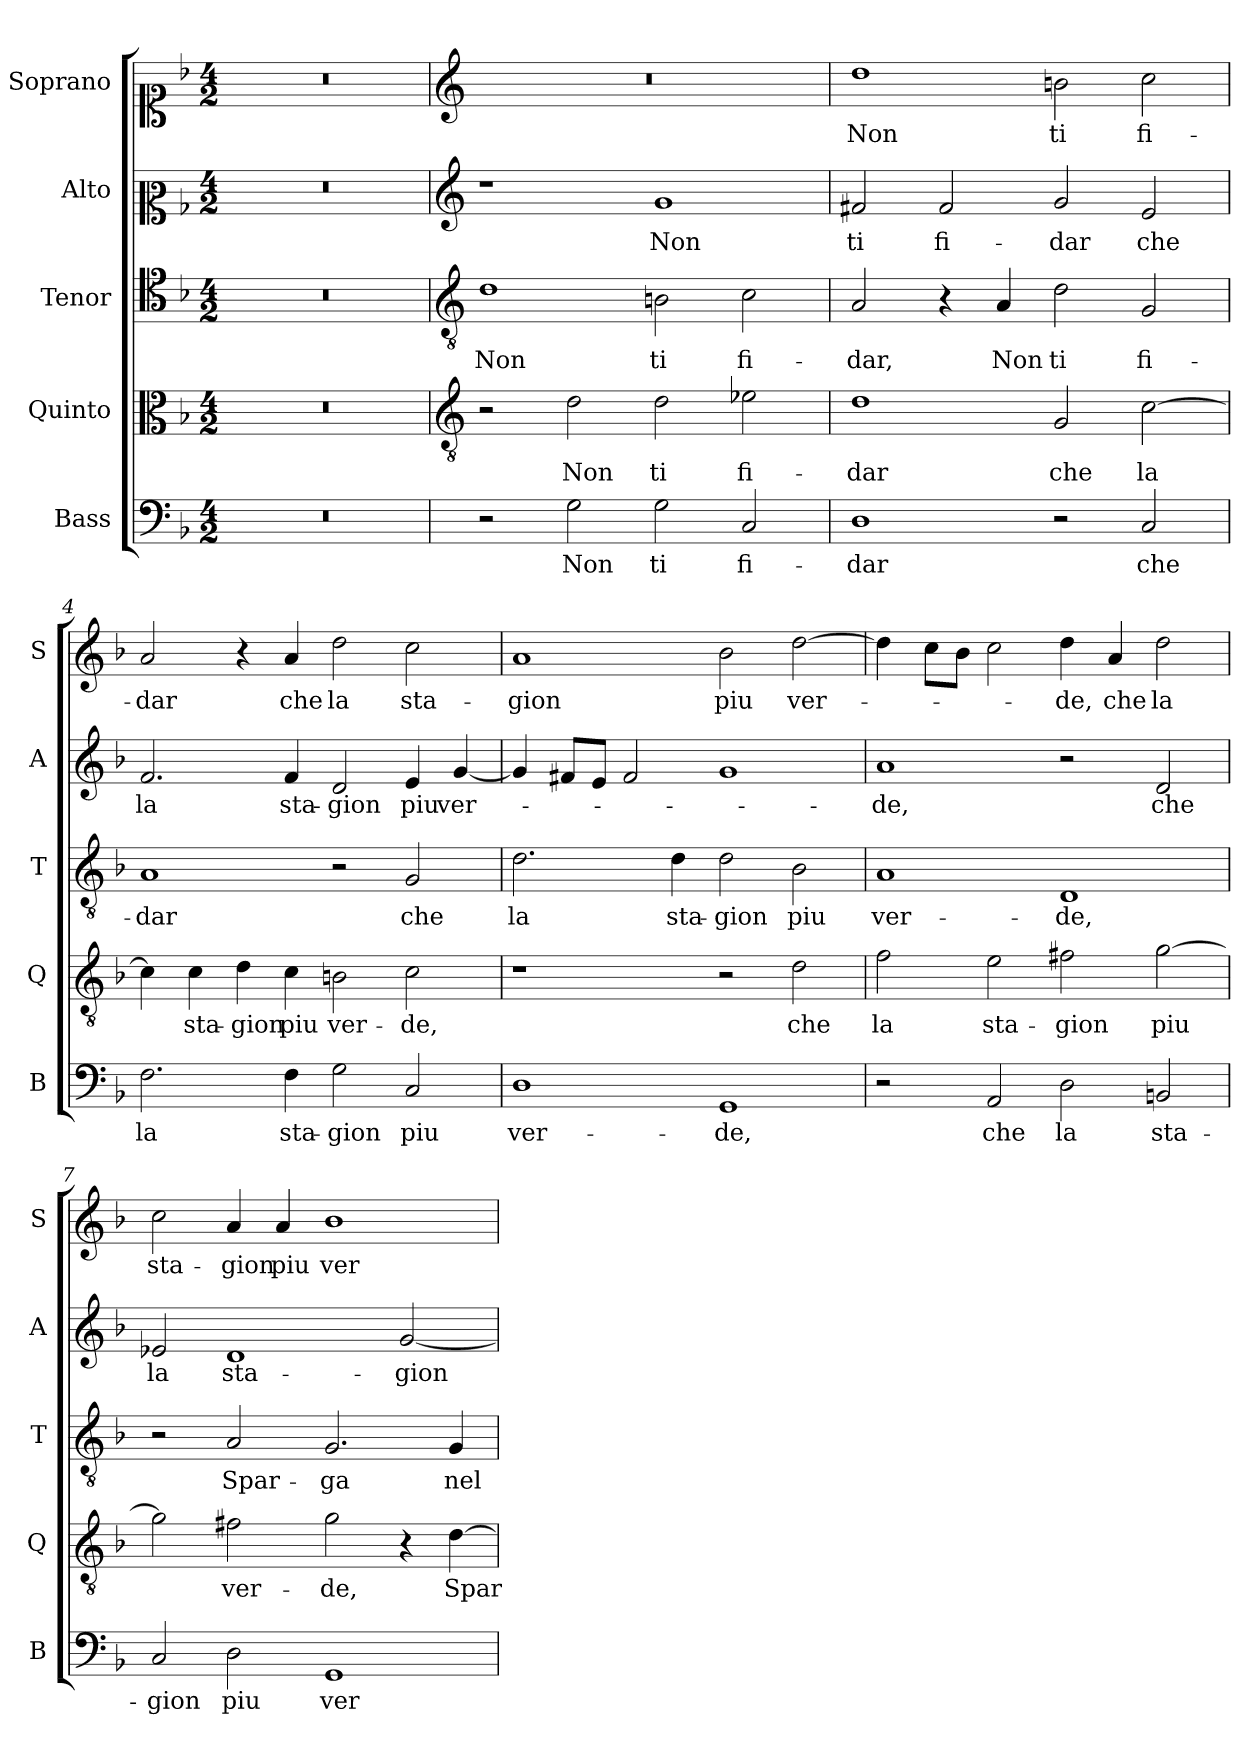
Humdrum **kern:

**kern	**text	**kern	**text	**kern	**text	**kern	**text	**kern	**text
*part5	*part5	*part4	*part4	*part3	*part3	*part2	*part2	*part1	*part1
*staff5	*staff5	*staff4	*staff4	*staff3	*staff3	*staff2	*staff2	*staff1	*staff1
*I"Bass	*	*I"Quinto	*	*I"Tenor	*	*I"Alto	*	*I"Soprano	*
*I'B	*	*I'Q	*	*I'T	*	*I'A	*	*I'S	*
*clefF4	*	*clefC3	*	*clefC4	*	*clefC2	*	*clefC1	*
*k[b-]	*	*k[b-]	*	*k[b-]	*	*k[b-]	*	*k[b-]	*
*F:	*	*F:	*	*F:	*	*F:	*	*F:	*
*M4/2	*	*M4/2	*	*M4/2	*	*M4/2	*	*M4/2	*
=1	=1	=1	=1	=1	=1	=1	=1	=1	=1
0r	.	0r	.	0r	.	0r	.	0r	.
=2	=2	=2	=2	=2	=2	=2	=2	=2	=2
*	*	*clefGv2	*	*clefGv2	*	*clefG2	*	*clefG2	*
!	!	!	!	!	!LO:LY:b	!	!	!	!
2r	.	2r	.	1d	Non	1r	.	0r	.
!	!LO:LY:b	!	!LO:LY:b	!	!	!	!	!	!
2G\	Non	2d\	Non	.	.	.	.	.	.
!	!LO:LY:b	!	!LO:LY:b	!	!LO:LY:b	!	!LO:LY:b	!	!
2G\	ti	2d\	ti	2Bn\	ti	1g	Non	.	.
!	!LO:LY:b	!	!LO:LY:b	!	!LO:LY:b	!	!	!	!
2C/	fi-	2e-X\	fi-	2c\	fi-	.	.	.	.
=3	=3	=3	=3	=3	=3	=3	=3	=3	=3
!	!LO:LY:b	!	!LO:LY:b	!	!LO:LY:b	!	!LO:LY:b	!	!LO:LY:b
1D	-dar	1d	-dar	2A/	-dar,	2f#X/	ti	1dd	Non
!	!	!	!	!	!	!	!LO:LY:b	!	!
.	.	.	.	4r	.	2f#/	fi-	.	.
!	!	!	!	!	!LO:LY:b	!	!	!	!
.	.	.	.	4A/	Non	.	.	.	.
!	!	!	!LO:LY:b	!	!LO:LY:b	!	!LO:LY:b	!	!LO:LY:b
2r	.	2G/	che	2d\	ti	2g/	-dar	2bn\	ti
!	!LO:LY:b	!	!LO:LY:b	!	!LO:LY:b	!	!LO:LY:b	!	!LO:LY:b
2C/	che	[2c\	la	2G/	fi-	2e/	che	2cc\	fi-
=4	=4	=4	=4	=4	=4	=4	=4	=4	=4
!	!LO:LY:b	!	!	!	!LO:LY:b	!	!LO:LY:b	!	!LO:LY:b
2.F\	la	4c\]	.	1A	-dar	2.f/	la	2a/	-dar
!	!	!	!LO:LY:b	!	!	!	!	!	!
.	.	4c\	sta-	.	.	.	.	.	.
!	!	!	!LO:LY:b	!	!	!	!	!	!
.	.	4d\	-gion	.	.	.	.	4r	.
!	!LO:LY:b	!	!LO:LY:b	!	!	!	!LO:LY:b	!	!LO:LY:b
4F\	sta-	4c\	piu	.	.	4f/	sta-	4a/	che
!	!LO:LY:b	!	!LO:LY:b	!	!	!	!LO:LY:b	!	!LO:LY:b
2G\	-gion	2Bn\	ver-	2r	.	2d/	-gion	2dd\	la
!	!LO:LY:b	!	!LO:LY:b	!	!LO:LY:b	!	!LO:LY:b	!	!LO:LY:b
2C/	piu	2c\	-de,	2G/	che	4e/	piu	2cc\	sta-
!	!	!	!	!	!	!	!LO:LY:b	!	!
.	.	.	.	.	.	[4g/	ver-	.	.
!!LO:LB:g=z
=5	=5	=5	=5	=5	=5	=5	=5	=5	=5
!	!LO:LY:b	!	!	!	!LO:LY:b	!	!	!	!LO:LY:b
1D	ver-	1r	.	2.d\	la	4g/]	.	1a	-gion
.	.	.	.	.	.	8f#X/L	.	.	.
.	.	.	.	.	.	8e/J	.	.	.
.	.	.	.	.	.	2f#/	.	.	.
!	!	!	!	!	!LO:LY:b	!	!	!	!
.	.	.	.	4d\	sta-	.	.	.	.
!	!LO:LY:b	!	!	!	!LO:LY:b	!	!	!	!LO:LY:b
1GG	-de,	2r	.	2d\	-gion	1g	.	2b-\	piu
!	!	!	!LO:LY:b	!	!LO:LY:b	!	!	!	!LO:LY:b
.	.	2d\	che	2B-\	piu	.	.	[2dd\	ver-
=6	=6	=6	=6	=6	=6	=6	=6	=6	=6
!	!	!	!LO:LY:b	!	!LO:LY:b	!	!LO:LY:b	!	!
2r	.	2f\	la	1A	ver-	1a	-de,	4dd\]	.
.	.	.	.	.	.	.	.	8cc\L	.
.	.	.	.	.	.	.	.	8b-\J	.
!	!LO:LY:b	!	!LO:LY:b	!	!	!	!	!	!
2AA/	che	2e\	sta-	.	.	.	.	2cc\	.
!	!LO:LY:b	!	!LO:LY:b	!	!LO:LY:b	!	!	!	!LO:LY:b
2D\	la	2f#X\	-gion	1D	-de,	2r	.	4dd\	-de,
!	!	!	!	!	!	!	!	!	!LO:LY:b
.	.	.	.	.	.	.	.	4a/	che
!	!LO:LY:b	!	!LO:LY:b	!	!	!	!LO:LY:b	!	!LO:LY:b
2BBn/	sta-	[2g\	piu	.	.	2d/	che	2dd\	la
=7	=7	=7	=7	=7	=7	=7	=7	=7	=7
!	!LO:LY:b	!	!	!	!	!	!LO:LY:b	!	!LO:LY:b
2C/	-gion	2g\]	.	2r	.	2e-X/	la	2cc\	sta-
!	!LO:LY:b	!	!LO:LY:b	!	!LO:LY:b	!	!LO:LY:b	!	!LO:LY:b
2D\	piu	2f#X\	ver-	2A/	Spar-	1d	sta-	4a/	-gion
!	!	!	!	!	!	!	!	!	!LO:LY:b
.	.	.	.	.	.	.	.	4a/	piu
!	!LO:LY:b	!	!LO:LY:b	!	!LO:LY:b	!	!	!	!LO:LY:b
1GG	ver-	2g\	-de,	2.G/	-ga	.	.	1b-	ver-
!	!	!	!	!	!	!	!LO:LY:b	!	!
.	.	4r	.	.	.	[2g/	-gion	.	.
!	!	!	!LO:LY:b	!	!LO:LY:b	!	!	!	!
.	.	[4d\	Spar-	4G/	nel	.	.	.	.
=	=	=	=	=	=	=	=	=	=
*-	*-	*-	*-	*-	*-	*-	*-	*-	*-
